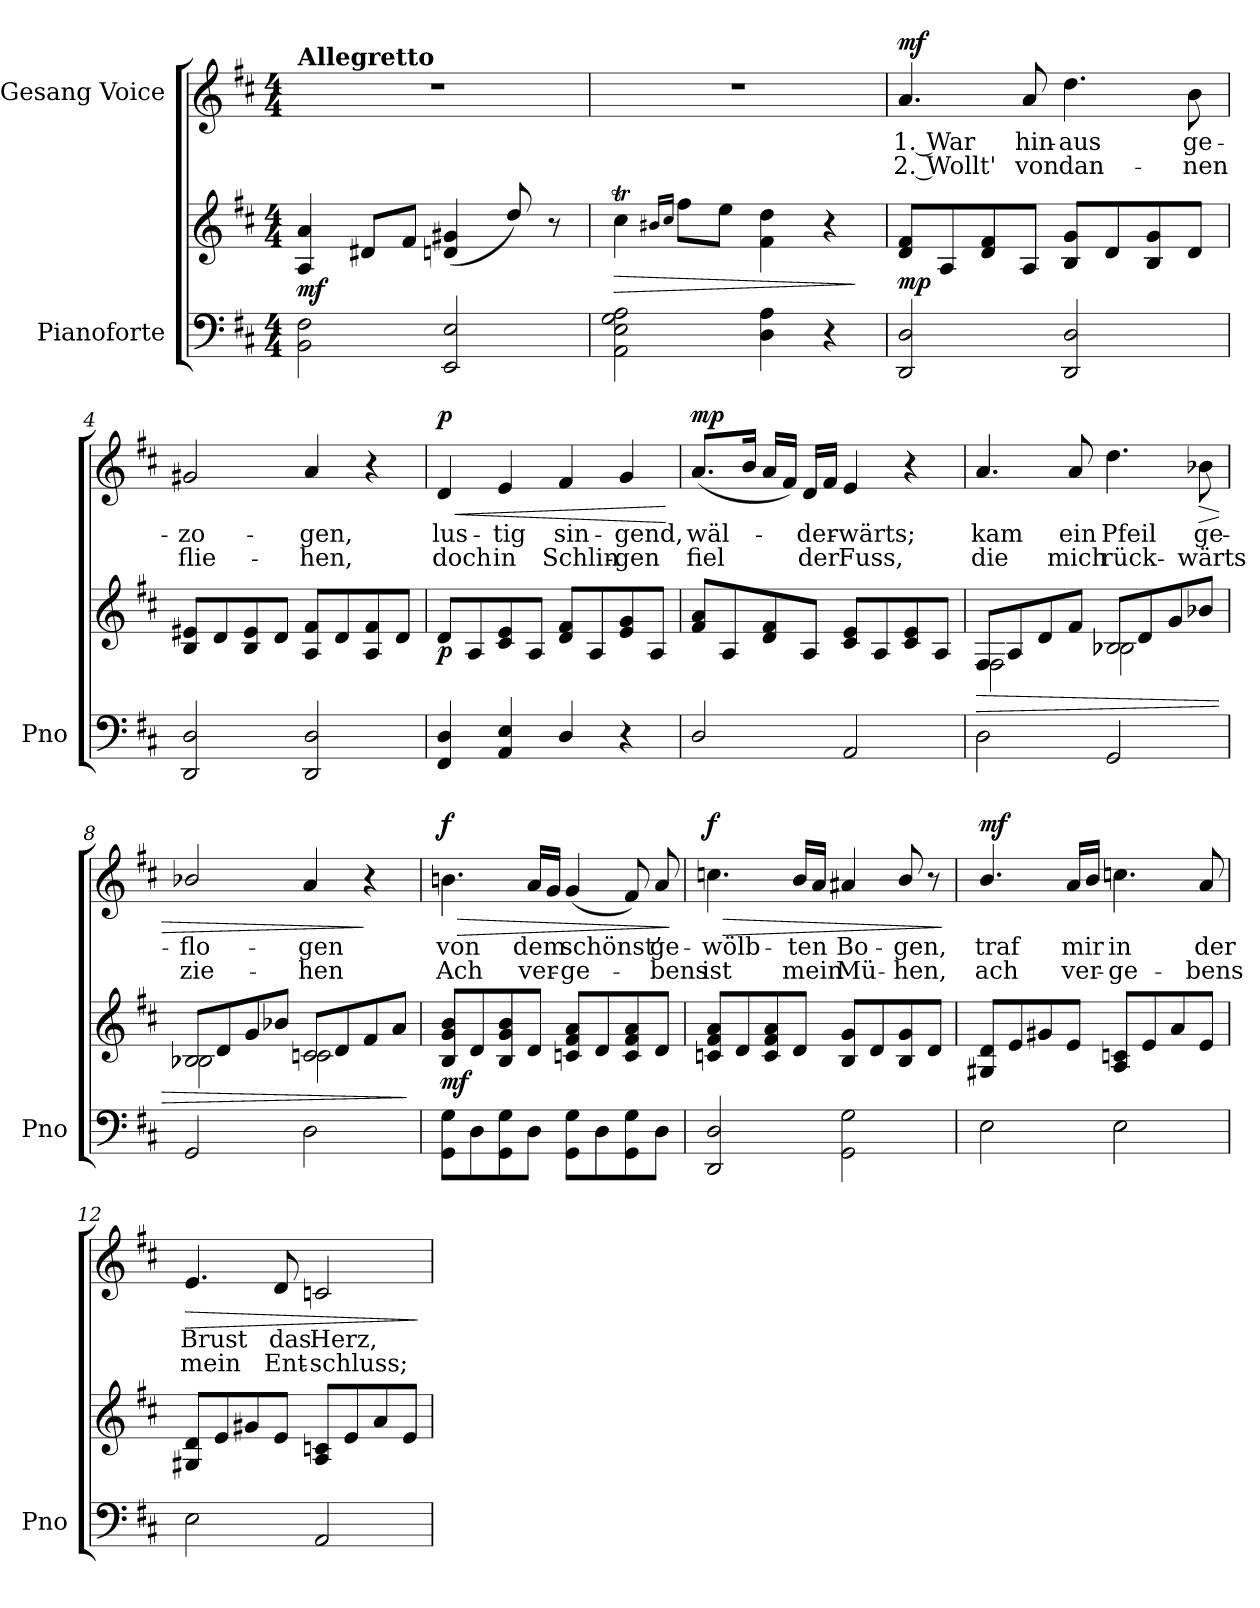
**kern	**kern	**dynam	**kern	**text	**text	**dynam
*part2	*part2	*part2	*part1	*part1	*part1	*part1
*staff3	*staff2	*staff2/3	*staff1	*staff1	*staff1	*staff1
*I"Pianoforte	*	*	*I"Gesang Voice	*	*	*
*I'Pno	*	*	*	*	*	*
*clefF4	*clefG2	*	*clefG2	*	*	*
*k[f#c#]	*k[f#c#]	*	*k[f#c#]	*	*	*
*M4/4	*M4/4	*	*M4/4	*	*	*
=1	=1	=1	=1	=1	=1	=1
!	!	!	!LO:TX:a:B:t=Allegretto	!	!	!
!	!	!LO:DY:b	!	!	!	!
2BB\ 2F#\	4A/ 4a/	mf	1r	.	.	.
.	8d#X/L	.	.	.	.	.
.	8f#/J	.	.	.	.	.
2EE/ 2E/	(<4dn/ 4g#X/	.	.	.	.	.
.	8dd/)	.	.	.	.	.
.	8r	.	.	.	.	.
=2	=2	=2	=2	=2	=2	=2
!	!	!LO:HP:b	!	!	!	!
2AA\ 2E\ 2G\ 2A\	4cc#t\	>	1r	.	.	.
.	16qb#X/LL	.	.	.	.	.
.	16qcc#/JJ	.	.	.	.	.
.	8ff#\L	.	.	.	.	.
.	8ee\J	.	.	.	.	.
4D\ 4A\	4f#\ 4dd\	.	.	.	.	.
4r	4r	.	.	.	.	.
.	.	]	.	.	.	.
=3	=3	=3	=3	=3	=3	=3
!	!	!LO:DY:b	!	!LO:LY:b	!LO:LY:b	!LO:DY:a
2DD/ 2D/	8d/ 8f#/L	mp	4.a/	1. War	2. Wollt'	mf
.	8A/	.	.	.	.	.
.	8d/ 8f#/	.	.	.	.	.
!	!	!	!	!LO:LY:b	!LO:LY:b	!
.	8A/J	.	8a/	hin-	von	.
!	!	!	!	!LO:LY:b	!LO:LY:b	!
2DD/ 2D/	8B/ 8g/L	.	4.dd\	-aus	dan-	.
.	8d/	.	.	.	.	.
.	8B/ 8g/	.	.	.	.	.
!	!	!	!	!LO:LY:b	!LO:LY:b	!
.	8d/J	.	8b\	ge-	-nen	.
=4	=4	=4	=4	=4	=4	=4
!	!	!	!	!LO:LY:b	!LO:LY:b	!
2DD/ 2D/	8B/ 8e#X/L	.	2g#X/	-zo-	flie-	.
.	8d/	.	.	.	.	.
.	8B/ 8e#/	.	.	.	.	.
.	8d/J	.	.	.	.	.
!	!	!	!	!LO:LY:b	!LO:LY:b	!
2DD/ 2D/	8A/ 8f#/L	.	4a/	-gen,	-hen,	.
.	8d/	.	.	.	.	.
.	8A/ 8f#/	.	4r	.	.	.
.	8d/J	.	.	.	.	.
=5	=5	=5	=5	=5	=5	=5
!	!	!LO:DY:b	!	!LO:LY:b	!LO:LY:b	!LO:HP:b
!	!	!	!	!	!	!LO:DY:n=1:a
4FF#/ 4D/	8d/L	p	4d/	lus-	doch	< p
.	8A/	.	.	.	.	.
!	!	!	!	!LO:LY:b	!LO:LY:b	!
4AA/ 4E/	8c#/ 8e/	.	4e/	-tig	in	.
.	8A/J	.	.	.	.	.
!	!	!	!	!LO:LY:b	!LO:LY:b	!
4D/	8d/ 8f#/L	.	4f#/	sin-	Schlin-	.
.	8A/	.	.	.	.	.
!	!	!	!	!LO:LY:b	!LO:LY:b	!
4r	8e/ 8g/	.	4g/	-gend,	-gen	.
.	8A/J	.	.	.	.	.
.	.	.	.	.	.	[
=6	=6	=6	=6	=6	=6	=6
!	!	!	!	!LO:LY:b	!LO:LY:b	!LO:DY:a
2D/	8f#/ 8a/L	.	(<8.a/L	wäl-	fiel	mp
.	8A/	.	.	.	.	.
.	.	.	16b/Jk	.	.	.
.	8d/ 8f#/	.	16a/LL	.	.	.
.	.	.	16f#/JJ)	.	.	.
!	!	!	!	!LO:LY:b	!LO:LY:b	!
.	8A/J	.	16d/LL	-der-	der	.
.	.	.	16f#/JJ	.	.	.
!	!	!	!	!LO:LY:b	!LO:LY:b	!
2AA/	8c#/ 8e/L	.	4e/	wärts;	Fuss,	.
.	8A/	.	.	.	.	.
.	8c#/ 8e/	.	4r	.	.	.
.	8A/J	.	.	.	.	.
!!LO:LB:g=z
=7	=7	=7	=7	=7	=7	=7
!	!LO:N:head=open	!LO:HP:b	!	!LO:LY:b	!LO:LY:b	!
*	*^	*	*	*	*	*
!	!	!	!LO:DY:n=1:b	!	!	!	!
!	!	!	!LO:DY:n=2:b	!	!	!	!LO:DY:a
!	!	!	!	!	!	!	!LO:DY:n=1:a
2D\	8F#/L	2F#\	> other-dynamics f	4.a/	kam	die	other-dynamics f
.	8A/	.	.	.	.	.	.
.	8d/	.	.	.	.	.	.
!	!	!	!	!	!LO:LY:b	!LO:LY:b	!
.	8f#/J	.	.	8a/	ein	mich	.
!	!LO:N:head=open	!	!	!	!LO:LY:b	!LO:LY:b	!
2GG/	8B-X/L	2B-\	.	4.dd\	Pfeil	rück-	.
.	8d/	.	.	.	.	.	.
.	8g/	.	.	.	.	.	.
!	!	!	!	!	!LO:LY:b	!LO:LY:b	!LO:HP:b
.	8b-X/J	.	.	8b-X\	ge-	-wärts	>
=8	=8	=8	=8	=8	=8	=8	=8
!	!LO:N:head=open	!	!	!	!LO:LY:b	!LO:LY:b	!
2GG/	8B-X/L	2B-\	.	2b-X/	-flo-	zie-	.
.	8d/	.	.	.	.	.	.
.	8g/	.	.	.	.	.	.
.	8b-X/J	.	.	.	.	.	.
!	!LO:N:head=open	!	!	!	!LO:LY:b	!LO:LY:b	!
2D\	8cn/L	2c\	.	4a/	-gen	-hen	.
.	8d/	.	.	.	.	.	.
.	8f#/	.	.	4r	.	.	]
.	8a/J	.	.	.	.	.	.
*	*v	*v	*	*	*	*	*
.	.	]	.	.	.	.
=9	=9	=9	=9	=9	=9	=9
!	!	!LO:DY:b	!	!LO:LY:b	!LO:LY:b	!LO:HP:b
!	!	!	!	!	!	!LO:DY:n=1:a
8GG\ 8G\L	8B/ 8g/ 8b/L	mf	4.bn\	von	Ach	> f
8D\	8d/	.	.	.	.	.
8GG\ 8G\	8B/ 8g/ 8b/	.	.	.	.	.
!	!	!	!	!LO:LY:b	!LO:LY:b	!
8D\J	8d/J	.	16a/LL	dem	ver-	.
.	.	.	16g/JJ	.	.	.
!	!	!	!	!LO:LY:b	!LO:LY:b	!
8GG\ 8G\L	8cn/ 8f#/ 8a/L	.	(<4g/	schönst’	-ge-	.
8D\	8d/	.	.	.	.	.
8GG\ 8G\	8c/ 8f#/ 8a/	.	8f#/)	.	.	.
!	!	!	!	!LO:LY:b	!LO:LY:b	!
8D\J	8d/J	.	8a/	ge-	-bens	.
.	.	.	.	.	.	]
=10	=10	=10	=10	=10	=10	=10
!	!	!	!	!LO:LY:b	!LO:LY:b	!LO:HP:b
!	!	!	!	!	!	!LO:DY:n=1:a
2DD/ 2D/	8cn/ 8f#/ 8a/L	.	4.ccn\	-wölb-	ist	> f
.	8d/	.	.	.	.	.
.	8c/ 8f#/ 8a/	.	.	.	.	.
!	!	!	!	!LO:LY:b	!LO:LY:b	!
.	8d/J	.	16b/LL	-ten	mein	.
.	.	.	16a/JJ	.	.	.
!	!	!	!	!LO:LY:b	!LO:LY:b	!
2GG\ 2G\	8B/ 8g/L	.	4a#X/	Bo-	Mü-	.
.	8d/	.	.	.	.	.
!	!	!	!	!LO:LY:b	!LO:LY:b	!
.	8B/ 8g/	.	8b/	-gen,	-hen,	.
.	8d/J	.	8r	.	.	.
.	.	.	.	.	.	]
=11	=11	=11	=11	=11	=11	=11
!	!	!	!	!LO:LY:b	!LO:LY:b	!LO:DY:a
2E\	8G#X/ 8d/L	.	4.b/	traf	ach	mf
.	8e/	.	.	.	.	.
.	8g#X/	.	.	.	.	.
!	!	!	!	!LO:LY:b	!LO:LY:b	!
.	8e/J	.	16a/LL	mir	ver-	.
.	.	.	16b/JJ	.	.	.
!	!	!	!	!LO:LY:b	!LO:LY:b	!
2E\	8A/ 8cn/L	.	4.ccn\	in	-ge-	.
.	8e/	.	.	.	.	.
.	8a/	.	.	.	.	.
!	!	!	!	!LO:LY:b	!LO:LY:b	!
.	8e/J	.	8a/	der	-bens	.
!!LO:LB:g=z
=12	=12	=12	=12	=12	=12	=12
!	!	!	!	!LO:LY:b	!LO:LY:b	!LO:HP:b
2E\	8G#X/ 8d/L	.	4.e/	Brust	mein	>
.	8e/	.	.	.	.	.
.	8g#X/	.	.	.	.	.
!	!	!	!	!LO:LY:b	!LO:LY:b	!
.	8e/J	.	8d/	das	Ent-	.
!	!	!	!	!LO:LY:b	!LO:LY:b	!
2AA/	8A/ 8cn/L	.	2cn/	Herz,	-schluss;	.
.	8e/	.	.	.	.	.
.	8a/	.	.	.	.	.
.	8e/J	.	.	.	.	.
.	.	.	.	.	.	]
=	=	=	=	=	=	=
*-	*-	*-	*-	*-	*-	*-
